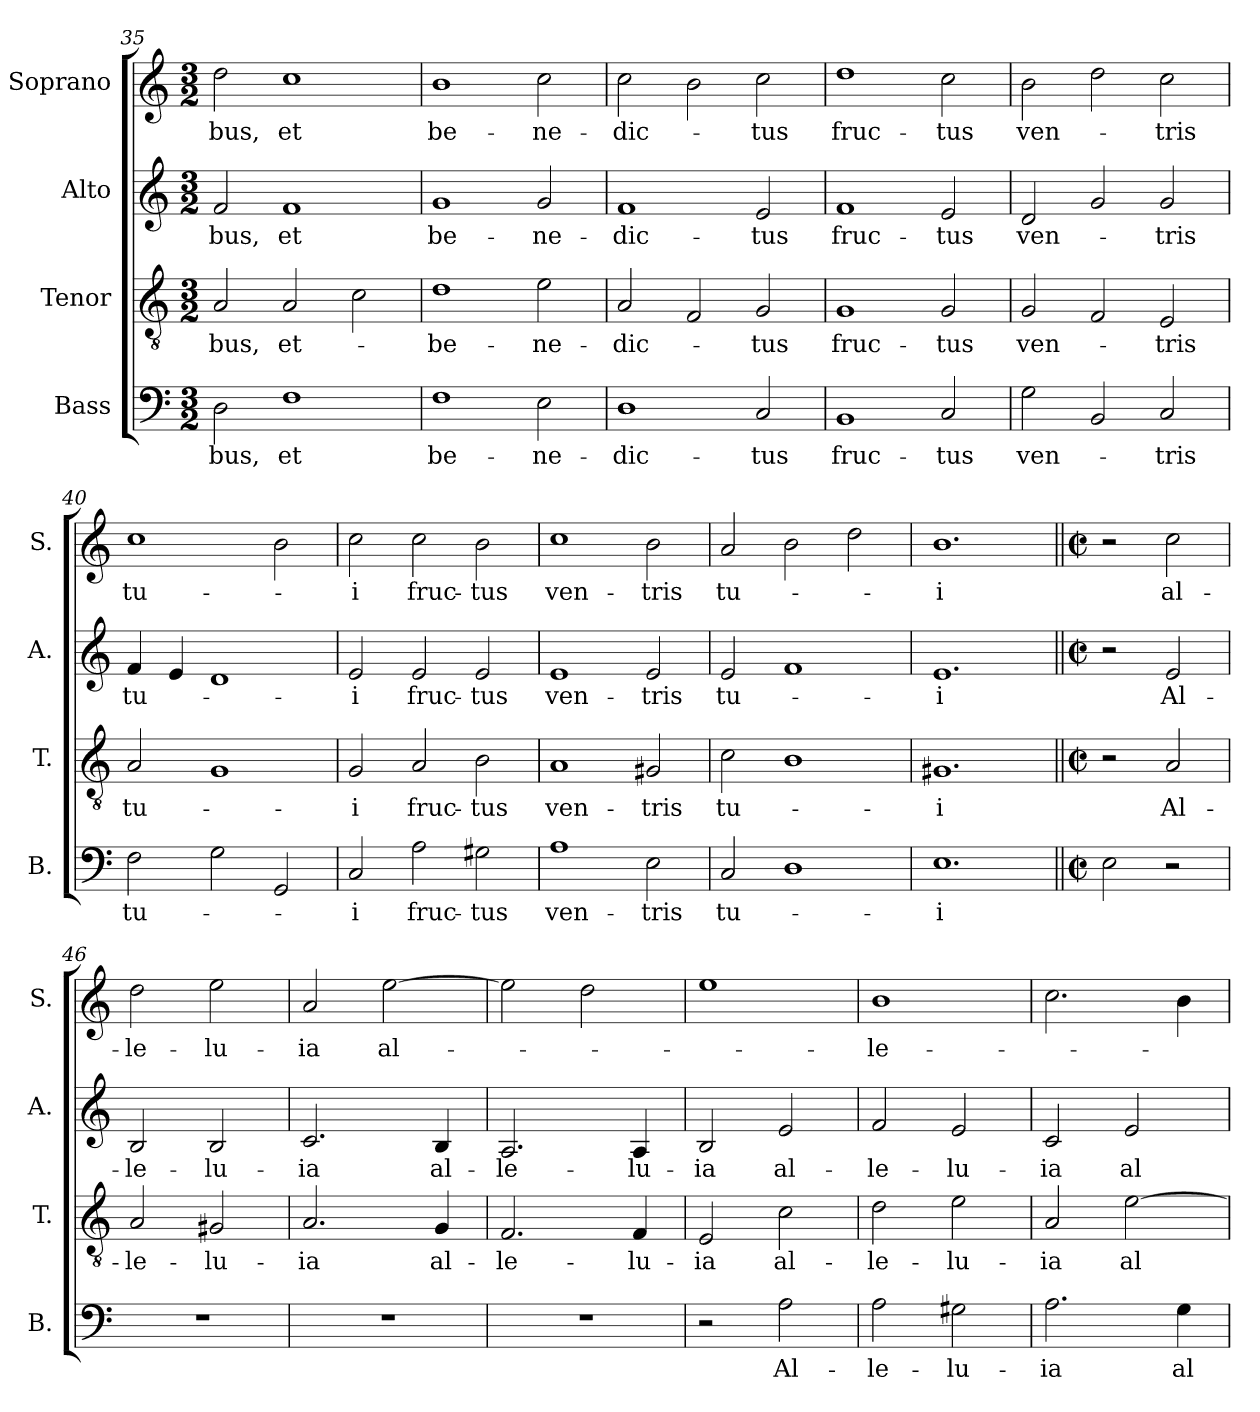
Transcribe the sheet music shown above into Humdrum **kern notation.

**kern	**text	**kern	**text	**kern	**text	**kern	**text
*part4	*part4	*part3	*part3	*part2	*part2	*part1	*part1
*staff4	*staff4	*staff3	*staff3	*staff2	*staff2	*staff1	*staff1
*I"Bass	*	*I"Tenor	*	*I"Alto	*	*I"Soprano	*
*I'B.	*	*I'T.	*	*I'A.	*	*I'S.	*
*clefF4	*	*clefGv2	*	*clefG2	*	*clefG2	*
*k[]	*	*k[]	*	*k[]	*	*k[]	*
*M3/2	*	*M3/2	*	*M3/2	*	*M3/2	*
=35	=35	=35	=35	=35	=35	=35	=35
!	!LO:LY:b	!	!LO:LY:b	!	!LO:LY:b	!	!LO:LY:b
2D\	-bus,	2A/	-bus,	2f/	-bus,	2dd\	-bus,
!	!LO:LY:b	!	!LO:LY:b	!	!LO:LY:b	!	!LO:LY:b
1F	et	2A/	et-	1f	et	1cc	et
.	.	2c\	.	.	.	.	.
=36	=36	=36	=36	=36	=36	=36	=36
!	!LO:LY:b	!	!LO:LY:b	!	!LO:LY:b	!	!LO:LY:b
1F	be-	1d	-be-	1g	be-	1b	be-
!	!LO:LY:b	!	!LO:LY:b	!	!LO:LY:b	!	!LO:LY:b
2E\	-ne-	2e\	-ne-	2g/	-ne-	2cc\	-ne-
=37	=37	=37	=37	=37	=37	=37	=37
!	!LO:LY:b	!	!LO:LY:b	!	!LO:LY:b	!	!LO:LY:b
1D	-dic-	2A/	-dic-	1f	-dic-	2cc\	-dic-
.	.	2F/	.	.	.	2b\	.
!	!LO:LY:b	!	!LO:LY:b	!	!LO:LY:b	!	!LO:LY:b
2C/	-tus	2G/	-tus	2e/	-tus	2cc\	-tus
=38	=38	=38	=38	=38	=38	=38	=38
!	!LO:LY:b	!	!LO:LY:b	!	!LO:LY:b	!	!LO:LY:b
1BB	fruc-	1G	fruc-	1f	fruc-	1dd	fruc-
!	!LO:LY:b	!	!LO:LY:b	!	!LO:LY:b	!	!LO:LY:b
2C/	-tus	2G/	-tus	2e/	-tus	2cc\	-tus
=39	=39	=39	=39	=39	=39	=39	=39
!	!LO:LY:b	!	!LO:LY:b	!	!LO:LY:b	!	!LO:LY:b
2G\	ven-	2G/	ven-	2d/	ven-	2b\	ven-
2BB/	.	2F/	.	2g/	.	2dd\	.
!	!LO:LY:b	!	!LO:LY:b	!	!LO:LY:b	!	!LO:LY:b
2C/	-tris	2E/	-tris	2g/	-tris	2cc\	-tris
=40	=40	=40	=40	=40	=40	=40	=40
!	!LO:LY:b	!	!LO:LY:b	!	!LO:LY:b	!	!LO:LY:b
2F\	tu-	2A/	tu-	4f/	tu-	1cc	tu-
.	.	.	.	4e/	.	.	.
2G\	.	1G	.	1d	.	.	.
2GG/	.	.	.	.	.	2b\	.
=41	=41	=41	=41	=41	=41	=41	=41
!	!LO:LY:b	!	!LO:LY:b	!	!LO:LY:b	!	!LO:LY:b
2C/	-i	2G/	-i	2e/	-i	2cc\	-i
!	!LO:LY:b	!	!LO:LY:b	!	!LO:LY:b	!	!LO:LY:b
2A\	fruc-	2A/	fruc-	2e/	fruc-	2cc\	fruc-
!	!LO:LY:b	!	!LO:LY:b	!	!LO:LY:b	!	!LO:LY:b
2G#X\	-tus	2B\	-tus	2e/	-tus	2b\	-tus
=42	=42	=42	=42	=42	=42	=42	=42
!	!LO:LY:b	!	!LO:LY:b	!	!LO:LY:b	!	!LO:LY:b
1A	ven-	1A	ven-	1e	ven-	1cc	ven-
!	!LO:LY:b	!	!LO:LY:b	!	!LO:LY:b	!	!LO:LY:b
2E\	-tris	2G#X/	-tris	2e/	-tris	2b\	-tris
=43	=43	=43	=43	=43	=43	=43	=43
!	!LO:LY:b	!	!LO:LY:b	!	!LO:LY:b	!	!LO:LY:b
2C/	tu-	2c\	tu-	2e/	tu-	2a/	tu-
1D	.	1B	.	1f	.	2b\	.
.	.	.	.	.	.	2dd\	.
=44	=44	=44	=44	=44	=44	=44	=44
!	!LO:LY:b	!	!LO:LY:b	!	!LO:LY:b	!	!LO:LY:b
1.E	-i	1.G#X	-i	1.e	-i	1.b	-i
=45||	=45||	=45||	=45||	=45||	=45||	=45||	=45||
*M2/2	*	*M2/2	*	*M2/2	*	*M2/2	*
*met(c|)	*	*met(c|)	*	*met(c|)	*	*met(c|)	*
2E\	.	2r	.	2r	.	2r	.
!	!	!	!LO:LY:b	!	!LO:LY:b	!	!LO:LY:b
2r	.	2A/	Al-	2e/	Al-	2cc\	al-
=46	=46	=46	=46	=46	=46	=46	=46
!	!	!	!LO:LY:b	!	!LO:LY:b	!	!LO:LY:b
1r	.	2A/	-le-	2B/	-le-	2dd\	-le-
!	!	!	!LO:LY:b	!	!LO:LY:b	!	!LO:LY:b
.	.	2G#X/	-lu-	2B/	-lu-	2ee\	-lu-
=47	=47	=47	=47	=47	=47	=47	=47
!	!	!	!LO:LY:b	!	!LO:LY:b	!	!LO:LY:b
1r	.	2.A/	-ia	2.c/	-ia	2a/	-ia
!	!	!	!	!	!	!	!LO:LY:b
.	.	.	.	.	.	[2ee\	al-
!	!	!	!LO:LY:b	!	!LO:LY:b	!	!
.	.	4G/	al-	4B/	al-	.	.
=48	=48	=48	=48	=48	=48	=48	=48
!	!	!	!LO:LY:b	!	!LO:LY:b	!	!
1r	.	2.F/	-le-	2.A/	-le-	2ee\]	.
.	.	.	.	.	.	2dd\	.
!	!	!	!LO:LY:b	!	!LO:LY:b	!	!
.	.	4F/	-lu-	4A/	-lu-	.	.
=49	=49	=49	=49	=49	=49	=49	=49
!	!	!	!LO:LY:b	!	!LO:LY:b	!	!
2r	.	2E/	-ia	2B/	-ia	1ee	.
!	!LO:LY:b	!	!LO:LY:b	!	!LO:LY:b	!	!
2A\	Al-	2c\	al-	2e/	al-	.	.
=50	=50	=50	=50	=50	=50	=50	=50
!	!LO:LY:b	!	!LO:LY:b	!	!LO:LY:b	!	!LO:LY:b
2A\	-le-	2d\	-le-	2f/	-le-	1b	-le-
!	!LO:LY:b	!	!LO:LY:b	!	!LO:LY:b	!	!
2G#X\	-lu-	2e\	-lu-	2e/	-lu-	.	.
=51	=51	=51	=51	=51	=51	=51	=51
!	!LO:LY:b	!	!LO:LY:b	!	!LO:LY:b	!	!
2.A\	-ia	2A/	-ia	2c/	-ia	2.cc\	.
!	!	!	!LO:LY:b	!	!LO:LY:b	!	!
.	.	[2e\	al-	2e/	al-	.	.
!	!LO:LY:b	!	!	!	!	!	!
4G\	al-	.	.	.	.	4b\	.
=	=	=	=	=	=	=	=
*-	*-	*-	*-	*-	*-	*-	*-
